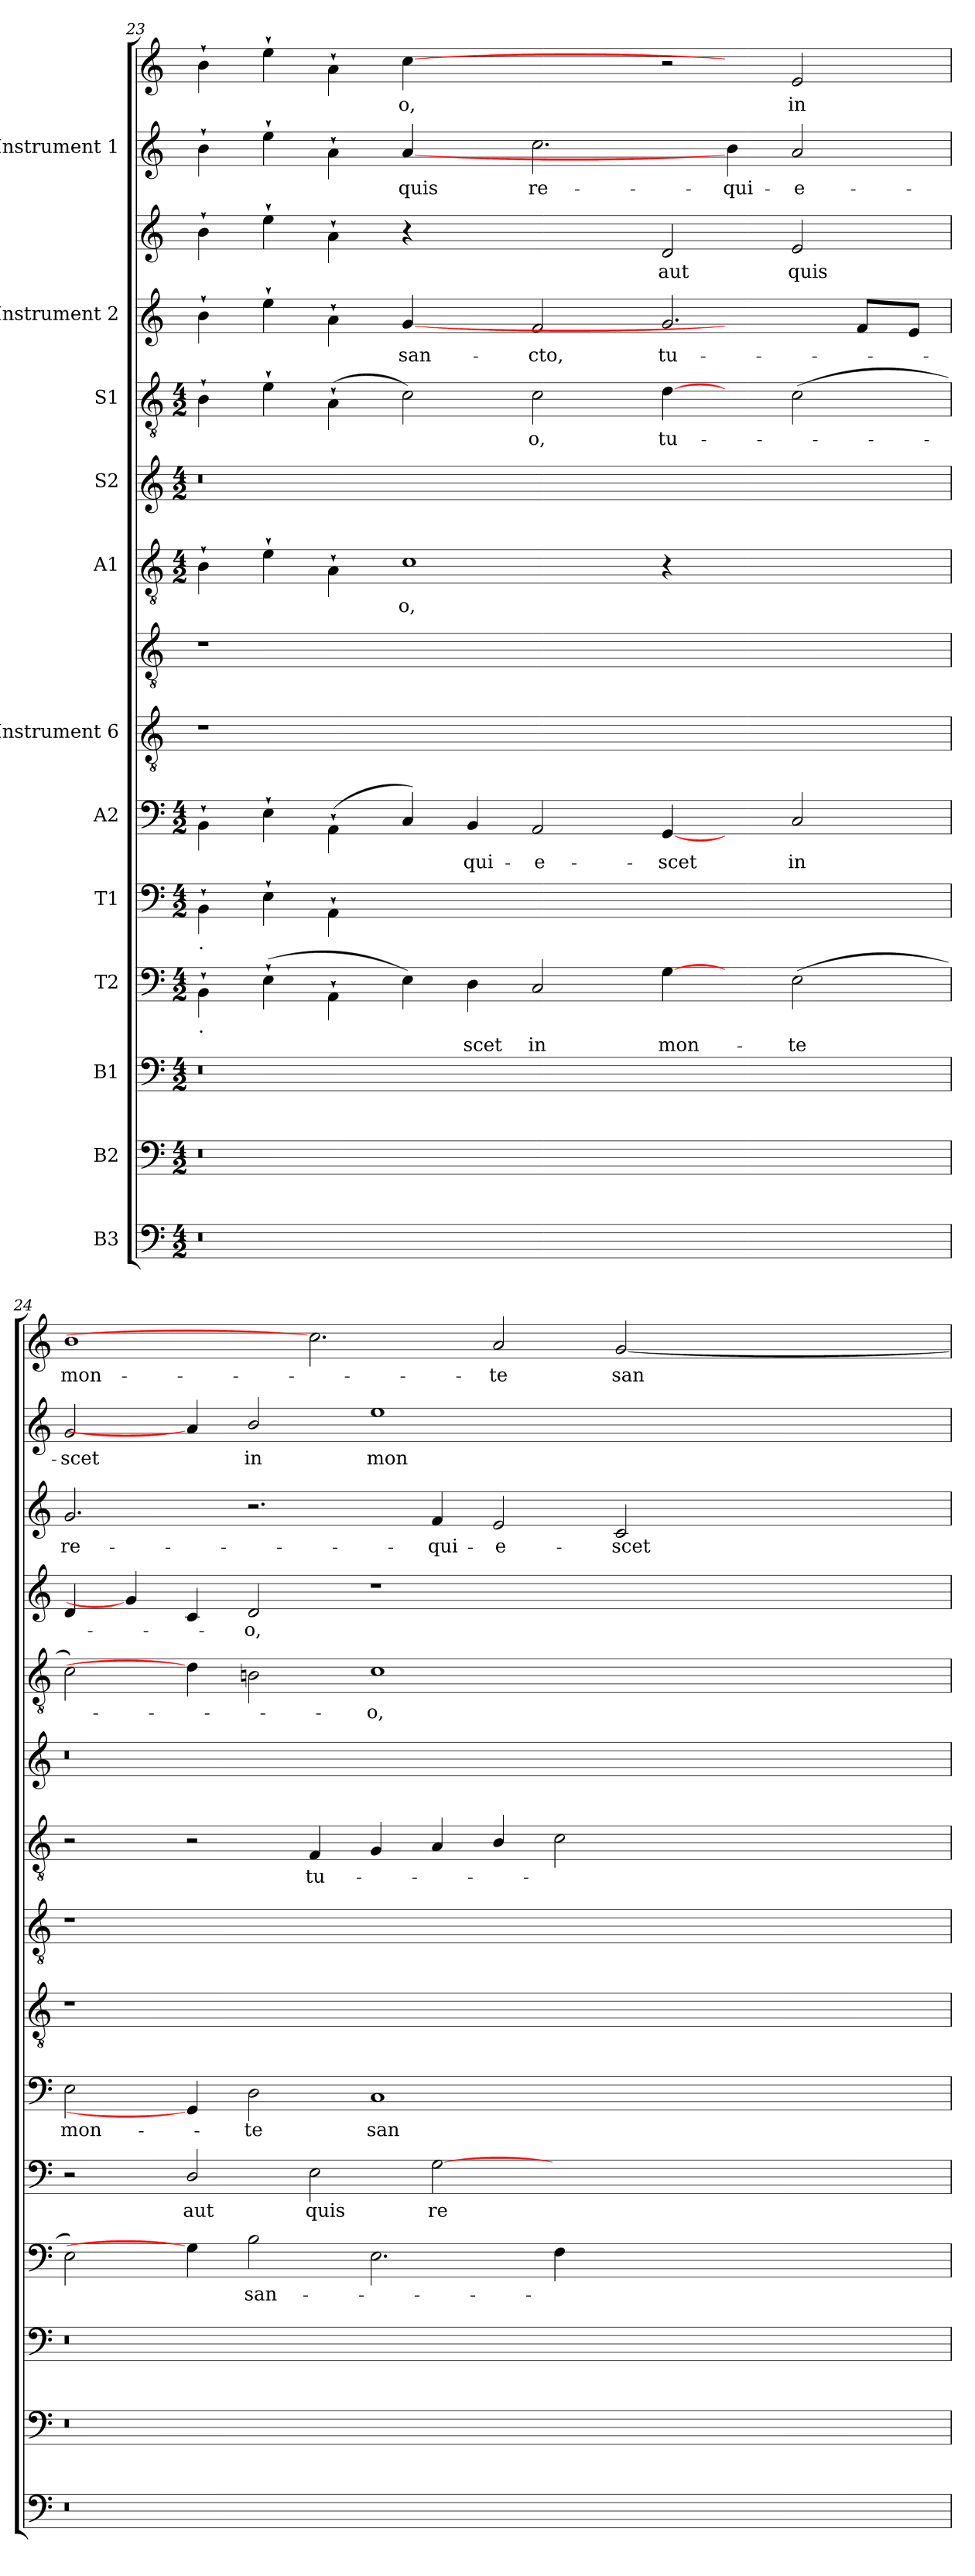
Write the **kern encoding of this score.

**kern	**kern	**kern	**kern	**text	**kern	**text	**kern	**text	**kern	**kern	**kern	**text	**kern	**kern	**text	**kern	**text	**kern	**text	**kern	**text	**kern	**text
*part12	*part11	*part10	*part9	*part9	*part8	*part8	*part7	*part7	*part6	*part6	*part5	*part5	*part4	*part3	*part3	*part2	*part2	*part2	*part2	*part1	*part1	*part1	*part1
*staff15	*staff14	*staff13	*staff12	*staff12	*staff11	*staff11	*staff10	*staff10	*staff9	*staff8	*staff7	*staff7	*staff6	*staff5	*staff5	*staff4	*staff4	*staff3	*staff3	*staff2	*staff2	*staff1	*staff1
*I"B3	*I"B2	*I"B1	*I"T2	*	*I"T1	*	*I"A2	*	*I"Instrument 6	*	*I"A1	*	*I"S2	*I"S1	*	*I"Instrument 2	*	*	*	*I"Instrument 1	*	*	*
!!LO:LB:g=z
*clefF4	*clefF4	*clefF4	*clefF4	*	*clefF4	*	*clefF4	*	*clefGv2	*clefGv2	*clefGv2	*	*clefG2	*clefGv2	*	*clefG2	*	*clefG2	*	*clefG2	*	*clefG2	*
*	*	*	*	*	*	*	*	*	*	*	*k[]	*	*	*	*	*	*	*	*	*	*	*	*
*	*	*	*	*	*	*	*	*	*	*	*C:	*	*	*	*	*	*	*	*	*	*	*	*
*M4/2	*M4/2	*M4/2	*M4/2	*	*M4/2	*	*M4/2	*	*	*	*M4/2	*	*M4/2	*M4/2	*	*	*	*	*	*	*	*	*
=23	=23	=23	=23	=23	=23	=23	=23	=23	=23	=23	=23	=23	=23	=23	=23	=23	=23	=23	=23	=23	=23	=23	=23
!	!	!	!	!	!	!	!LO:TX:b:t=.	!	!	!	!	!	!	!	!	!	!	!	!	!	!	!	!
!	!	!	!	!	!LO:TX:b:t=.	!	!	!	!	!	!	!	!	!	!	!	!	!	!	!	!	!	!
!	!	!	!LO:TX:b:t=.	!	!	!	!	!	!	!	!	!	!	!	!	!	!	!	!	!	!	!	!
*	*	*	*	*	*	*	*^	*	*	*	*^	*	*	*	*	*	*	*	*	*^	*	*	*
0r	0r	0r	4BB`<\	.	4BB`<\	.	4BB`<\	2ryy	.	1r	1r	4B`<\	2ryy	.	0r	4B`<\	.	4b`<\	.	4b`<\	.	4b`<\	2ryy	.	4b`<\	.
.	.	.	(<4E`<\	.	4E`<\	.	4E`<\	.	.	.	.	4e`<\	.	.	.	4e`<\	.	4ee`<\	.	4ee`<\	.	4ee`<\	.	.	4ee`<\	.
.	.	.	4AA`<\	.	4AA`<\	.	(>4AA`<\	64ryy	.	.	.	4A`<\	64ryy	.	.	(>4A`<\	.	4a`<\	.	4a`<\	.	4a`<\	64ryy	.	4a`<\	.
.	.	.	.	.	.	.	.	1ryy	.	.	.	.	1ryy	.	.	.	.	.	.	.	.	.	1ryy	.	.	.
!	!	!	!	!	!	!	!	!	!	!	!	!	!	!LO:LY:b:rj	!	!	!	!	!LO:LY:b:cj	!	!	!	!	!LO:LY:b:cj	!	!LO:LY:b:rj
.	.	.	4E\)	.	0ryy	.	4C/)	.	.	.	.	1c	.	-o,	.	2c\)	.	[4g/	san-	4r	.	[4a/	.	quis	[4cc	-o,
!	!	!	!	!LO:LY:b:cj	!	!	!	!	!LO:LY:b:cj	!	!	!	!	!	!	!	!	!	!	!	!	!	!	!	!	!
.	.	.	4D\	-scet	.	.	4BB/	.	-qui-	1..ryy	1..ryy	.	.	.	.	.	.	4ryy	.	2.ryy	.	4ryy	.	.	2.ryy	.
!	!	!	!	!LO:LY:b:cj	!	!	!	!	!LO:LY:b:rj	!	!	!	!	!	!	!	!LO:LY:b:rj	!	!LO:LY:b:cj	!	!	!	!	!LO:LY:b:rj	!	!
.	.	.	2C/	in	.	.	2AA/	.	-e-	.	.	.	.	.	.	2c\	-o,	2f/	-cto,	.	.	2.cc\	.	re-	.	.
.	.	.	.	.	.	.	.	1ryy	.	.	.	.	1ryy	.	.	.	.	.	.	.	.	.	1ryy	.	.	.
!	!	!	!	!LO:LY:b:cj	!	!	!	!	!LO:LY:b:cj	!	!	!	!	!	!	!	!LO:LY:b:rj	!	!LO:LY:b:rj	!	!LO:LY:b:cj	!	!	!	!	!
.	.	.	[4G\	mon-	.	.	[4GG/	.	-scet	.	.	4r	.	.	.	[4d\	tu-	2.g/	tu-	2d/	-aut	.	.	.	2r	.
!	!	!	!	!	!	!	!	!	!	!	!	!	!	!	!	!	!	!	!	!	!	!	!	!LO:LY:b:cj	!	!
2.ryy	2.ryy	2.ryy	4ryy	.	.	.	4ryy	.	.	.	.	2.ryy	.	.	2.ryy	4ryy	.	.	.	.	.	4b\	.	-qui-	.	.
!	!	!	!	!LO:LY:b:cj	!	!	!	!	!LO:LY:b:cj	!	!	!	!	!	!	!	!	!	!	!	!LO:LY:b:cj	!	!	!LO:LY:b:rj	!	!LO:LY:b:cj
.	.	.	(>2E\	-te	.	.	2C/	.	in	.	.	.	.	.	.	(>2c\	.	.	.	2e/	quis	2a/	.	-e-	2e/	in
.	.	.	.	.	.	.	.	.	.	.	.	.	.	.	.	.	.	8f/L	.	.	.	.	.	.	.	.
.	.	.	.	.	.	.	.	8...ryy	.	.	.	.	8...ryy	.	.	.	.	.	.	.	.	.	8...ryy	.	.	.
.	.	.	.	.	.	.	.	.	.	.	.	.	.	.	.	.	.	8e/J	.	.	.	.	.	.	.	.
=24	=24	=24	=24	=24	=24	=24	=24	=24	=24	=24	=24	=24	=24	=24	=24	=24	=24	=24	=24	=24	=24	=24	=24	=24	=24	=24
!	!	!	!	!	!	!	!	!	!LO:LY:b:cj	!	!	!	!	!	!	!	!	!	!	!	!LO:LY:b:rj	!	!	!LO:LY:b:cj	!	!LO:LY:b:cj
*	*	*	*	*	*	*	*v	*v	*	*	*	*v	*v	*	*	*	*	*	*	*	*	*v	*v	*	*	*
0r	0r	0r	2E\)	.	2r	.	2E\	mon-	1r	1r	2r	.	0r	2c\)	.	4d/	.	2.g/	re-	2g/	scet	1b	-mon-
.	.	.	.	.	.	.	.	.	.	.	.	.	.	.	.	4g/]	.	.	.	.	.	.	.
!	!	!	!	!	!	!LO:LY:b:cj	!	!	!	!	!	!	!	!	!	!	!	!	!	!	!	!	!
.	.	.	4G\]	.	2D/	aut	4GG/]	.	.	.	2r	.	.	4d\]	.	4c/	.	.	.	4a/]	.	.	.
!	!	!	!	!LO:LY:b:cj	!	!	!	!LO:LY:b:cj	!	!	!	!	!	!	!	!	!LO:LY:b:rj	!	!	!	!LO:LY:b:cj	!	!
.	.	.	2B\	san-	.	.	2D\	-te	.	.	.	.	.	2Bn\	.	2d/	o,	2.r	.	2b/	in	.	.
!	!	!	!	!	!	!LO:LY:b:cj	!	!	!	!	!	!LO:LY:b:rj	!	!	!	!	!	!	!	!	!	!	!
.	.	.	.	.	2E\	quis	.	.	1..ryy	1..ryy	4F/	tu-	.	.	.	.	.	.	.	.	.	2.cc]	.
!	!	!	!	!	!	!	!	!LO:LY:b:cj	!	!	!	!	!	!	!LO:LY:b:rj	!	!	!	!	!	!LO:LY:b:cj	!	!
.	.	.	2.E\	.	.	.	1C	san-	.	.	4G/	.	.	1c	-o,	1r	.	.	.	1ee	mon-	.	.
!	!	!	!	!	!	!LO:LY:b:rj	!	!	!	!	!	!	!	!	!	!	!	!	!LO:LY:b:cj	!	!	!	!
.	.	.	.	.	[<2G\	re-	.	.	.	.	4A/	.	.	.	.	.	.	4f/	-qui-	.	.	.	.
!	!	!	!	!	!	!	!	!	!	!	!	!	!	!	!	!	!	!	!LO:LY:b:rj	!	!	!	!LO:LY:b:cj
.	.	.	.	.	.	.	.	.	.	.	4B/	.	.	.	.	.	.	2e/	-e-	.	.	2a/	-te
2.ryy	2.ryy	2.ryy	4F\	.	2.ryy	.	.	.	.	.	2c\	.	2.ryy	.	.	.	.	.	.	.	.	.	.
!	!	!	!	!	!	!	!	!	!	!	!	!	!	!	!	!	!	!	!LO:LY:b:cj	!	!	!	!LO:LY:b:cj
.	.	.	2ryy	.	.	.	2ryy	.	.	.	.	.	.	2ryy	.	2ryy	.	2c/	-scet	2ryy	.	[>2g/	san-
.	.	.	.	.	.	.	.	.	.	.	4ryy	.	.	.	.	.	.	.	.	.	.	.	.
=	=	=	=	=	=	=	=	=	=	=	=	=	=	=	=	=	=	=	=	=	=	=	=
*-	*-	*-	*-	*-	*-	*-	*-	*-	*-	*-	*-	*-	*-	*-	*-	*-	*-	*-	*-	*-	*-	*-	*-
